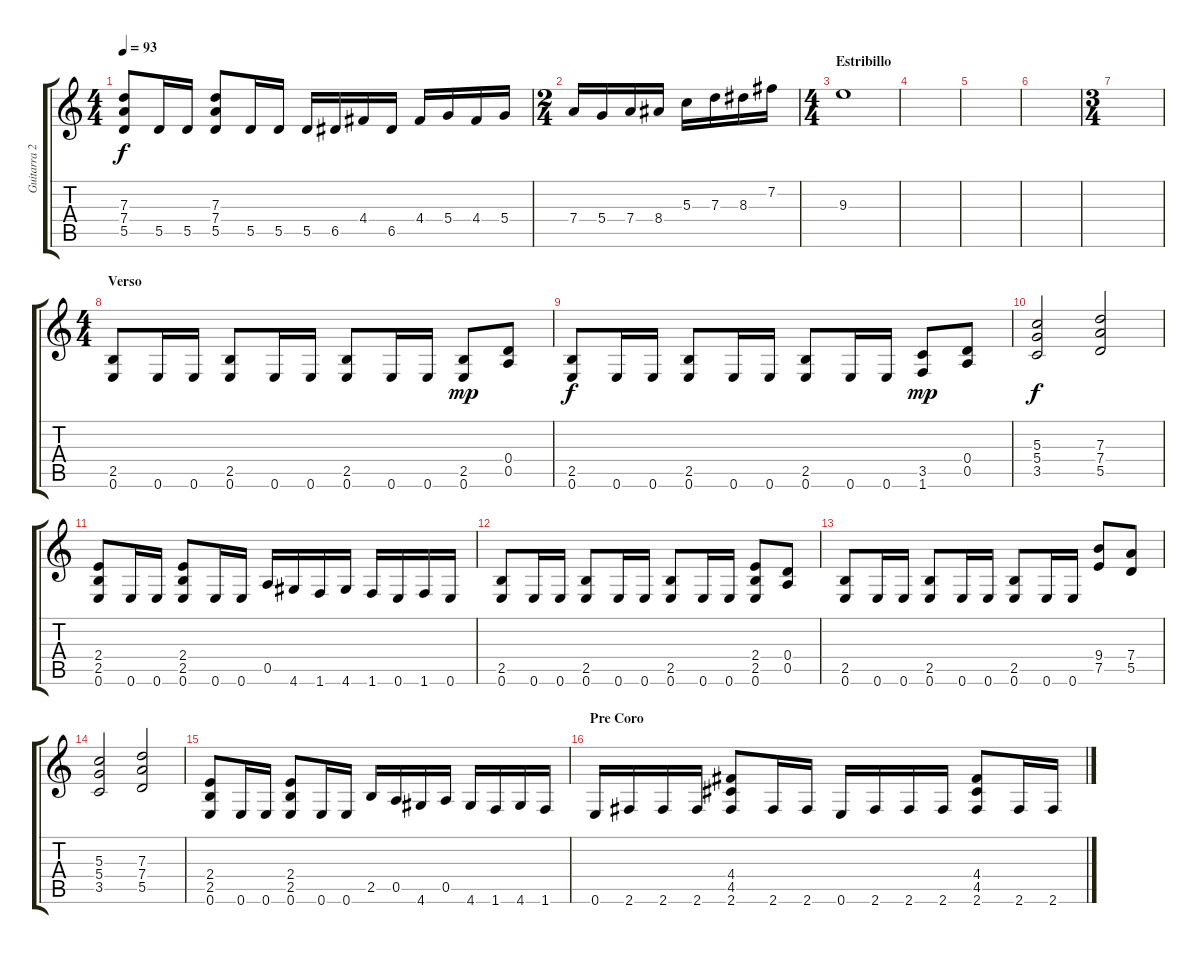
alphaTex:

\track ("Guitarra 2" "Guitarra 2") {instrument overdrivenguitar}
\staff {score tabs}
\tuning (E4 B3 G3 D3 A2 E2) {hide}
\ts (4 4)
\tempo 93
\clef g2
\ks c
(7.3 7.4 5.5).8{dy f} 5.5.16 5.5.16 (7.3 7.4 5.5).8 5.5.16{volume 14} 5.5.16 5.5.16 6.5.16 4.4.16 6.5.16 4.4.16 5.4.16 4.4.16 5.4.16 |
\ts (2 4)
7.4.16 5.4.16 7.4.16 8.4.16 5.3.16 7.3.16 8.3.16 7.2.16 |
\ts (4 4)
\section ("" "Estribillo")
9.3.1 |
|
|
|
\ts (3 4)
|
\ts (4 4)
\section ("" "Verso")
(2.5 0.6).8 0.6.16 0.6.16 (2.5 0.6).8 0.6.16 0.6.16 (2.5 0.6).8 0.6.16 0.6.16 (2.5 0.6).8{dy mp} (0.4 0.5).8 |
(2.5 0.6).8{dy f} 0.6.16 0.6.16 (2.5 0.6).8 0.6.16 0.6.16 (2.5 0.6).8 0.6.16 0.6.16 (3.5 1.6).8{dy mp} (0.4 0.5).8 |
(5.3 5.4 3.5).2{dy f} (7.3 7.4 5.5).2 |
(2.4 2.5 0.6).8 0.6.16 0.6.16 (2.4 2.5 0.6).8 0.6.16 0.6.16 0.5.16 4.6.16 1.6.16 4.6.16 1.6.16 0.6.16 1.6.16 0.6.16 |
(2.5 0.6).8 0.6.16 0.6.16 (2.5 0.6).8 0.6.16 0.6.16 (2.5 0.6).8 0.6.16 0.6.16 (2.4 2.5 0.6).8 (0.4 0.5).8 |
(2.5 0.6).8 0.6.16 0.6.16 (2.5 0.6).8 0.6.16 0.6.16 (2.5 0.6).8 0.6.16 0.6.16 (9.4 7.5).8 (7.4 5.5).8 |
(5.3 5.4 3.5).2 (7.3 7.4 5.5).2 |
(2.4 2.5 0.6).8 0.6.16 0.6.16 (2.4 2.5 0.6).8 0.6.16 0.6.16 2.5.16 0.5.16 4.6.16 0.5.16 4.6.16 1.6.16 4.6.16 1.6.16 |
\section ("" "Pre Coro")
0.6.16 2.6.16 2.6.16 2.6.16 (4.4 4.5 2.6).8 2.6.16 2.6.16 0.6.16 2.6.16 2.6.16 2.6.16 (4.4 4.5 2.6).8 2.6.16 2.6.16
